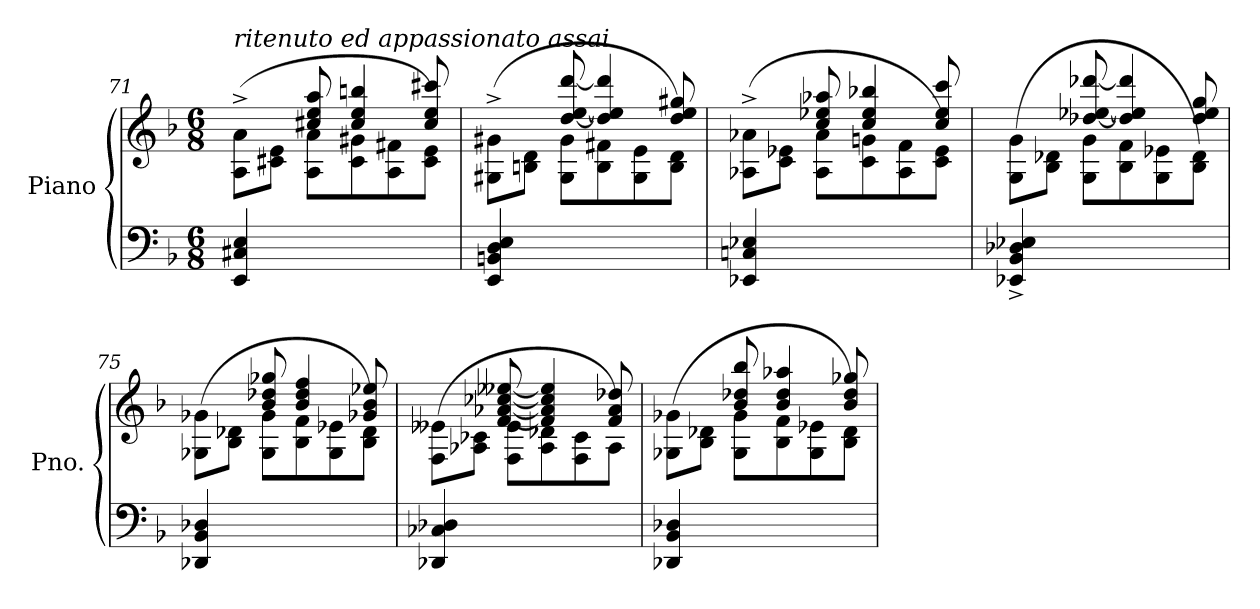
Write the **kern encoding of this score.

**kern	**kern
*part1	*part1
*staff2	*staff1
*I"Piano	*
*I'Pno.	*
*clefF4	*clefG2
*k[b-]	*k[b-]
*M6/8	*M6/8
=71	=71
*	*^
!	!LO:TX:a:i:t=ritenuto ed appassionato assai	!
4EE/ 4C#X/ 4E/	(8A\^ 8a\^L	4ryy
.	8c#X\ 8e\J	.
2ryy	8A\ 8a\L	8cc#X/ 8ee/ 8aa/
.	8c#\ 8g#X\	4cc#/ 4ee/ 4bbn/
.	8A\ 8f#X\	.
.	8c#\ 8e\J)	8cc#/ 8ee/ 8ccc#X/
=72	=72	=72
4EE/ 4BBn/ 4D/ 4E/	(8G#X\^ 8g#X\^L	4ryy
.	8Bn\ 8d\J	.
2ryy	8G#\ 8g#\L	[8dd/ [8ee/ [8ddd/
.	8B\ 8f#X\	4dd/] 4ee/] 4ddd/]
.	8G#\ 8e\	.
.	8B\ 8d\J)	8dd/ 8ee/ 8gg#X/
=73	=73	=73
4EE-X/ 4Cn/ 4E-X/	(8A-X\^ 8a-X\^L	4ryy
.	8c\ 8e-X\J	.
2ryy	8A-\ 8a-\L	8cc/ 8ee-X/ 8aa-X/
.	8c\ 8gn\	4cc/ 4ee-/ 4bb-X/
.	8A-\ 8f\	.
.	8c\ 8e-\J)	8cc/ 8ee-/ 8ccc/
!!LO:LB:g=z	!!
=74	=74	=74
4EE-X/^ 4BB-/^ 4D-X/^ 4E-X/^	(8G\ 8g\L	4ryy
.	8B-\ 8d-X\J	.
2ryy	8G\ 8g\L	[8dd-X/ [8ee-X/ [8ddd-X/
.	8B-\ 8f\	4dd-/] 4ee-/] 4ddd-/]
.	8G\ 8e-X\	.
.	8B-\ 8d-\J)	8dd-/ 8ee-/ 8gg/
=75	=75	=75
4DD-X/ 4BB-/ 4D-X/	(8G-X\ 8g-X\L	4ryy
.	8B-\ 8d-X\J	.
2ryy	8G-\ 8g-\L	8b-/ 8dd-X/ 8gg-X/
.	8B-\ 8f\	4b-/ 4dd-/ 4ff/
.	8G-\ 8e-X\	.
.	8B-\ 8d-\J)	8g-X/ 8b-/ 8ee-X/
=76	=76	=76
4DD-X/ 4C-X/ 4D-X/	(8F\ 8e--X\L	4ryy
.	8A-X\ 8c-X\J	.
2ryy	8F\ 8e--\L	[8f/ [8a-X/ [8cc-X/ [8ee--X/
.	8A-\ 8d-X\	4f/] 4a-/] 4cc-/] 4ee--/]
.	8F\ 8c-\	.
.	8A-\J)	8f/ 8a-/ 8dd-X/
=77	=77	=77
4DD-X/ 4BB-/ 4D-X/	(8G-X\ 8g-X\L	4ryy
.	8B-\ 8d-X\J	.
2ryy	8G-\ 8g-\L	8b-/ 8dd-X/ 8bb-/
.	8B-\ 8f\	4b-/ 4dd-/ 4aa-X/
.	8G-\ 8e-X\	.
.	8B-\ 8d-\J)	8b-/ 8dd-/ 8gg-X/
*	*v	*v
=	=
*-	*-
